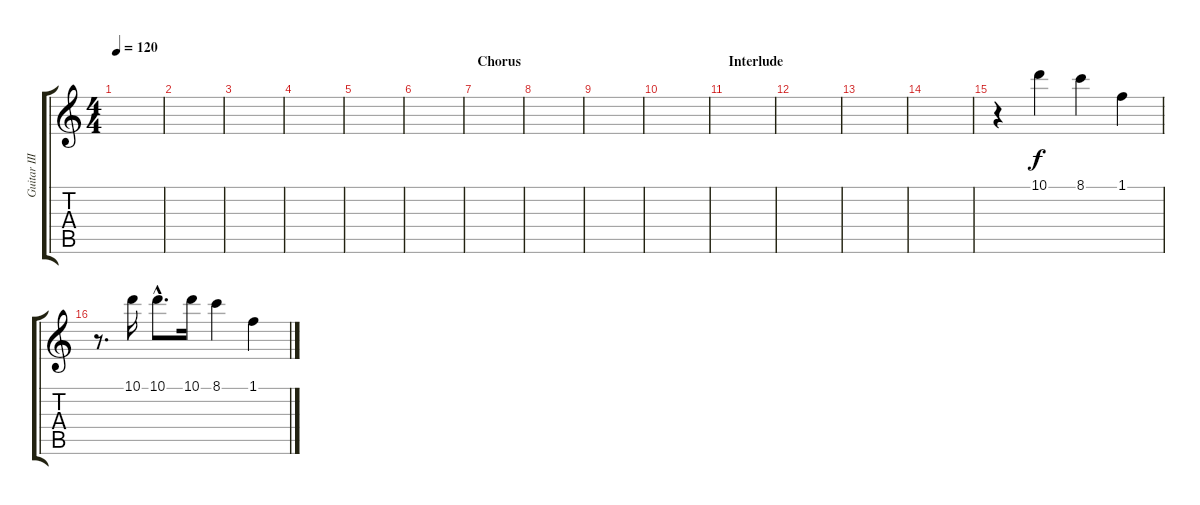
\track ("Guitar III - Lead (Both)" "Guitar III") {instrument overdrivenguitar}
\staff {score tabs}
\tuning (E4 B3 G3 D3 A2 E2) {hide}
\ts (4 4)
\tempo 120
\clef g2
\ks c
|
|
|
|
|
|
\section ("" "Chorus")
|
|
|
|
\section ("" "Interlude")
|
|
|
|
r.4 10.1.4 8.1.4 1.1.4 |
r.8{d} 10.1.16 10.1{hac}.8{d} 10.1.16 8.1.4 1.1.4
